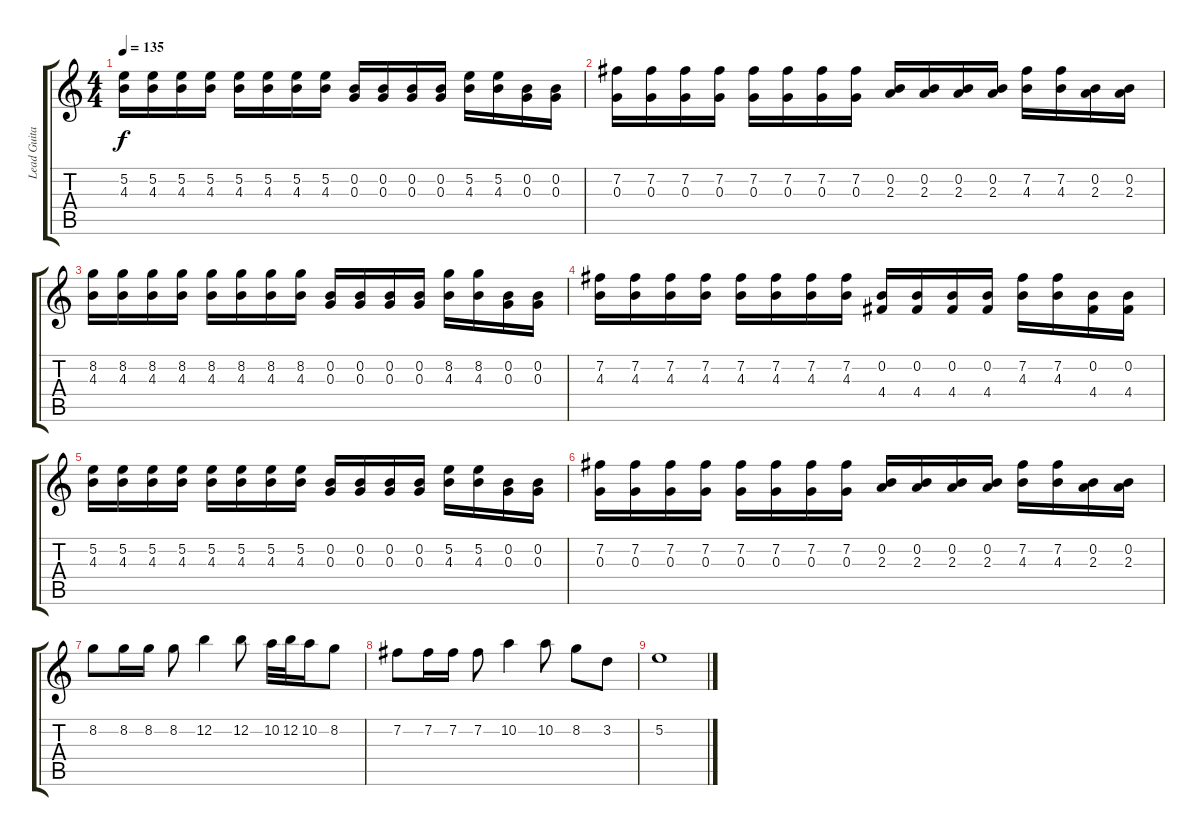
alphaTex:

\track ("Lead Guitar" "Lead Guita") {instrument distortionguitar}
\staff {score tabs}
\tuning (E4 B3 G3 D3 A2 E2) {hide}
\ts (4 4)
\tempo 135
\clef g2
\ks c
(5.2 4.3).16{dy f} (5.2 4.3).16 (5.2 4.3).16 (5.2 4.3).16 (5.2 4.3).16 (5.2 4.3).16 (5.2 4.3).16 (5.2 4.3).16 (0.2 0.3).16 (0.2 0.3).16 (0.2 0.3).16 (0.2 0.3).16 (5.2 4.3).16 (5.2 4.3).16 (0.2 0.3).16 (0.2 0.3).16 |
(7.2 0.3).16 (7.2 0.3).16 (7.2 0.3).16 (7.2 0.3).16 (7.2 0.3).16 (7.2 0.3).16 (7.2 0.3).16 (7.2 0.3).16 (0.2 2.3).16 (0.2 2.3).16 (0.2 2.3).16 (0.2 2.3).16 (7.2 4.3).16 (7.2 4.3).16 (0.2 2.3).16 (0.2 2.3).16 |
(8.2 4.3).16 (8.2 4.3).16 (8.2 4.3).16 (8.2 4.3).16 (8.2 4.3).16 (8.2 4.3).16 (8.2 4.3).16 (8.2 4.3).16 (0.2 0.3).16 (0.2 0.3).16 (0.2 0.3).16 (0.2 0.3).16 (8.2 4.3).16 (8.2 4.3).16 (0.2 0.3).16 (0.2 0.3).16 |
(7.2 4.3).16 (7.2 4.3).16 (7.2 4.3).16 (7.2 4.3).16 (7.2 4.3).16 (7.2 4.3).16 (7.2 4.3).16 (7.2 4.3).16 (0.2 4.4).16 (0.2 4.4).16 (0.2 4.4).16 (0.2 4.4).16 (7.2 4.3).16 (7.2 4.3).16 (0.2 4.4).16 (0.2 4.4).16 |
(5.2 4.3).16 (5.2 4.3).16 (5.2 4.3).16 (5.2 4.3).16 (5.2 4.3).16 (5.2 4.3).16 (5.2 4.3).16 (5.2 4.3).16 (0.2 0.3).16 (0.2 0.3).16 (0.2 0.3).16 (0.2 0.3).16 (5.2 4.3).16 (5.2 4.3).16 (0.2 0.3).16 (0.2 0.3).16 |
(7.2 0.3).16 (7.2 0.3).16 (7.2 0.3).16 (7.2 0.3).16 (7.2 0.3).16 (7.2 0.3).16 (7.2 0.3).16 (7.2 0.3).16 (0.2 2.3).16 (0.2 2.3).16 (0.2 2.3).16 (0.2 2.3).16 (7.2 4.3).16 (7.2 4.3).16 (0.2 2.3).16 (0.2 2.3).16 |
8.2.8 8.2.16 8.2.16 8.2.8 12.2.4 12.2.8 10.2.32 12.2.32 10.2.16 8.2.8 |
7.2.8 7.2.16 7.2.16 7.2.8 10.2.4 10.2.8 8.2.8 3.2.8 |
5.2.1
